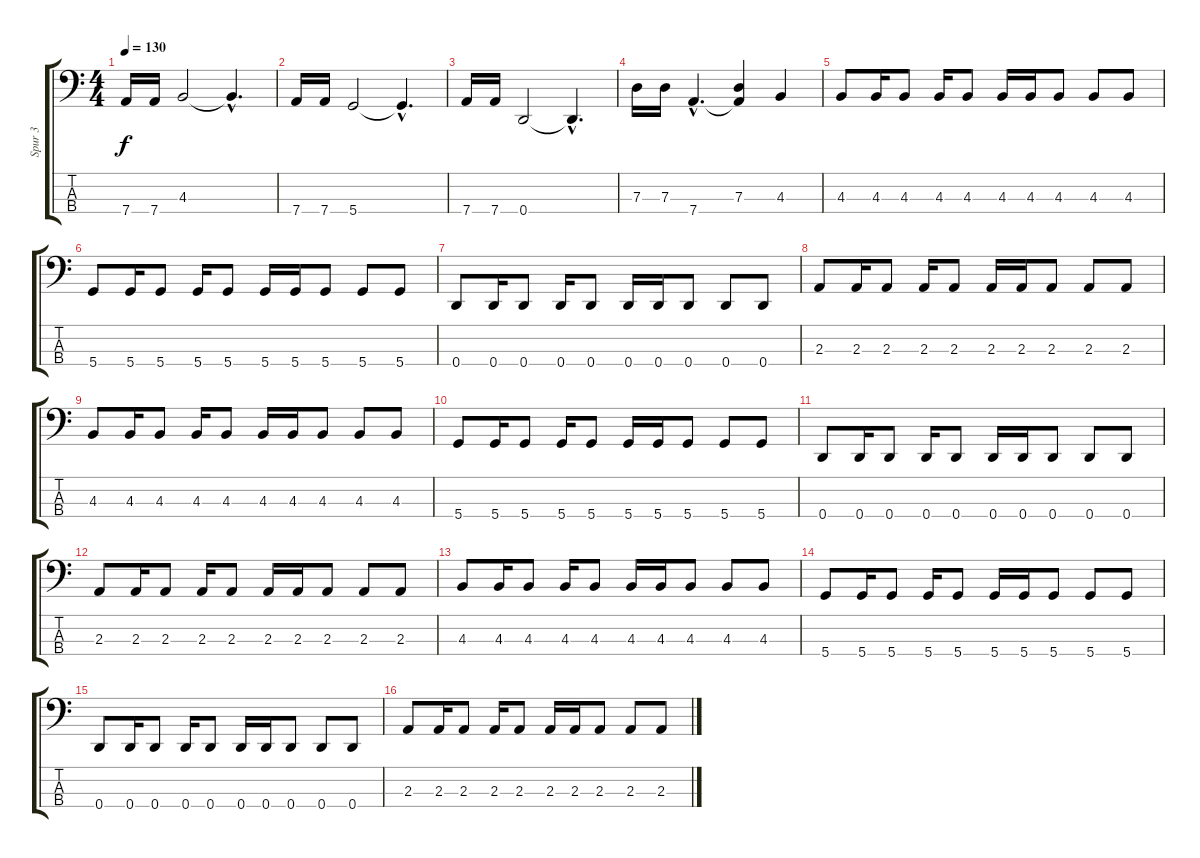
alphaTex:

\track ("Spur 3" "Spur 3") {instrument electricbasspick}
\staff {score tabs}
\tuning (G2 D2 G1 D1) {hide}
\ts (4 4)
\tempo 130
\clef f4
\ks c
7.4.16{dy f instrument electricbasspick} 7.4.16 4.3.2 4.3{hac t}.4{d} |
7.4.16 7.4.16 5.4.2 5.4{hac t}.4{d} |
7.4.16 7.4.16 0.4.2 0.4{hac t}.4{d} |
7.3.16 7.3.16 7.4{hac}.4{d} (7.3 7.4{t}).4 4.3.4 |
4.3.8 4.3.16 4.3.8 4.3.16 4.3.8 4.3.16 4.3.16 4.3.8 4.3.8 4.3.8 |
5.4.8 5.4.16 5.4.8 5.4.16 5.4.8 5.4.16 5.4.16 5.4.8 5.4.8 5.4.8 |
0.4.8 0.4.16 0.4.8 0.4.16 0.4.8 0.4.16 0.4.16 0.4.8 0.4.8 0.4.8 |
2.3.8 2.3.16 2.3.8 2.3.16 2.3.8 2.3.16 2.3.16 2.3.8 2.3.8 2.3.8 |
4.3.8 4.3.16 4.3.8 4.3.16 4.3.8 4.3.16 4.3.16 4.3.8 4.3.8 4.3.8 |
5.4.8 5.4.16 5.4.8 5.4.16 5.4.8 5.4.16 5.4.16 5.4.8 5.4.8 5.4.8 |
0.4.8 0.4.16 0.4.8 0.4.16 0.4.8 0.4.16 0.4.16 0.4.8 0.4.8 0.4.8 |
2.3.8 2.3.16 2.3.8 2.3.16 2.3.8 2.3.16 2.3.16 2.3.8 2.3.8 2.3.8 |
4.3.8 4.3.16 4.3.8 4.3.16 4.3.8 4.3.16 4.3.16 4.3.8 4.3.8 4.3.8 |
5.4.8 5.4.16 5.4.8 5.4.16 5.4.8 5.4.16 5.4.16 5.4.8 5.4.8 5.4.8 |
0.4.8 0.4.16 0.4.8 0.4.16 0.4.8 0.4.16 0.4.16 0.4.8 0.4.8 0.4.8 |
2.3.8 2.3.16 2.3.8 2.3.16 2.3.8 2.3.16 2.3.16 2.3.8 2.3.8 2.3.8
